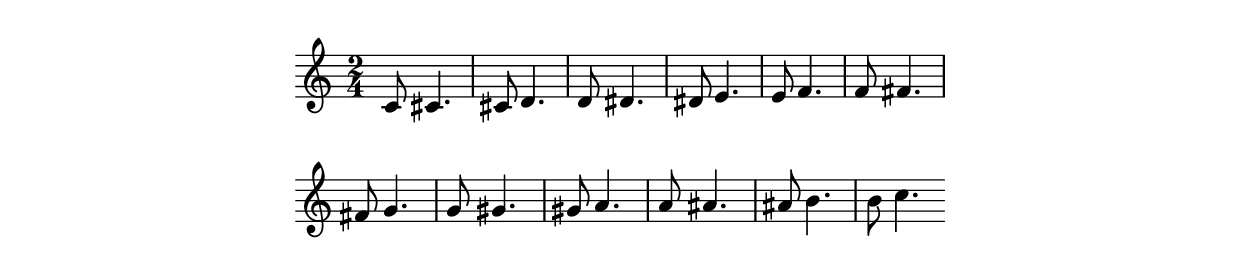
\paper {
  indent = 0\mm
  line-width = 110\mm
  oddHeaderMarkup = ""
  evenHeaderMarkup = ""
  oddFooterMarkup = ""
  evenFooterMarkup = ""
}

\score {
  \relative a {
    \time 2/4
    c8 cis4. | cis8 d4. | d8 dis4. | dis8 e4. | e8 f4. | f8 fis4. | fis8 g4. | g8 gis4. | gis8 a4. | a8 ais4. | ais8 b4. | b8 c4. \bar ":|"
  } 

  \layout {
    \context {
      \Score
      \remove "Bar_number_engraver"
    }
  }
}
